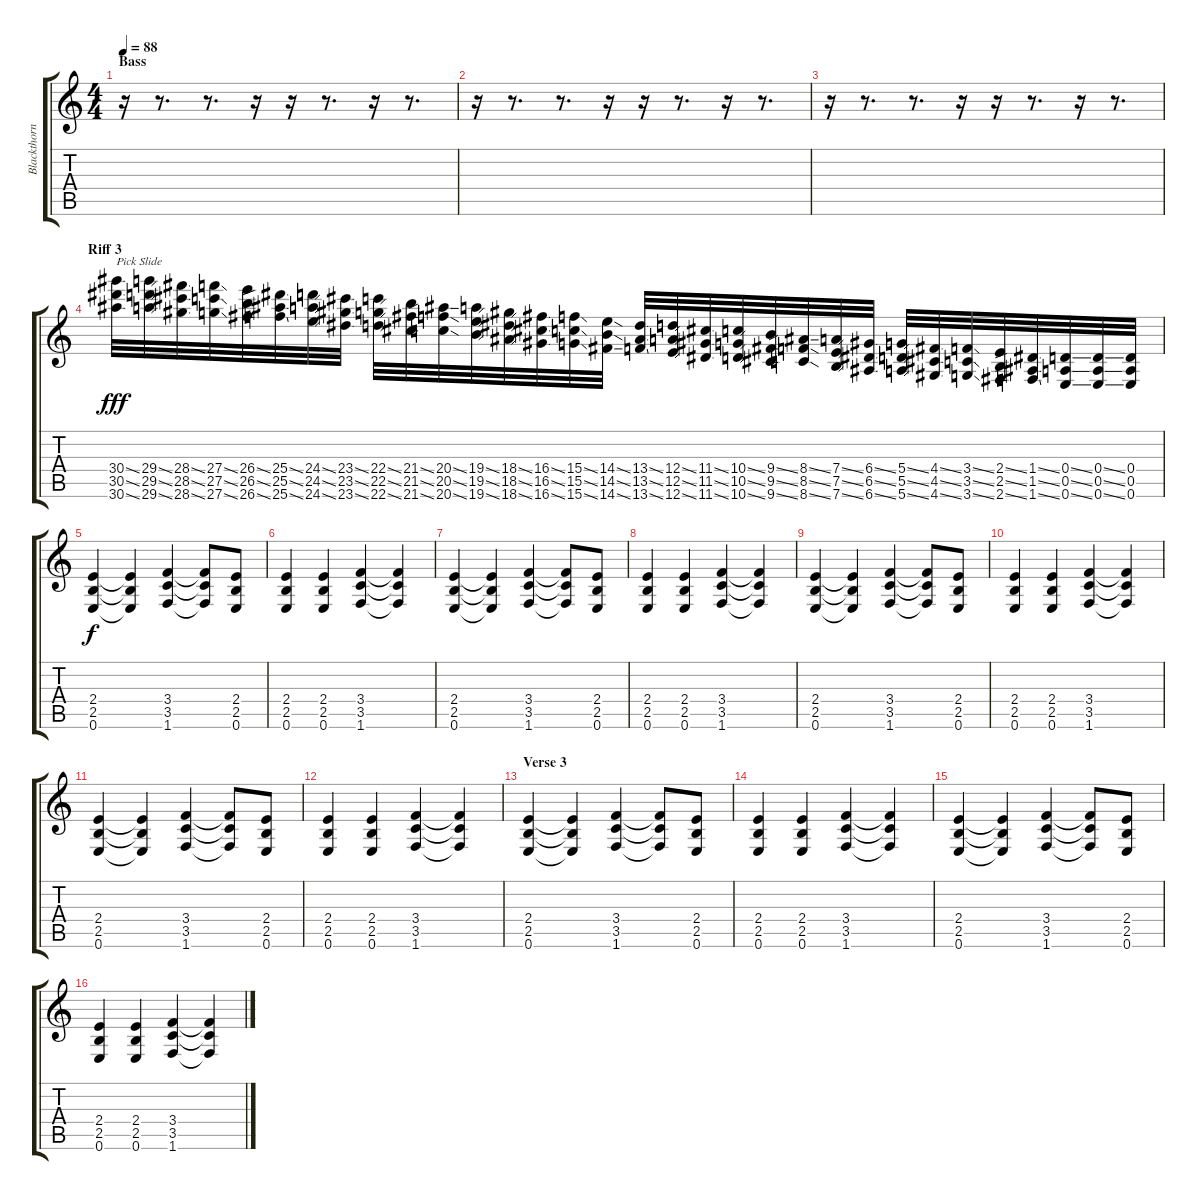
\track ("Blackthorn" "Blackthorn") {instrument distortionguitar}
\staff {score tabs}
\tuning (E4 B3 G3 D3 A2 E2) {hide}
\ts (4 4)
\section ("" "Bass")
\tempo 88
\clef g2
\ks c
r.16{dy f} r.8{d} r.8{d} r.16 r.16 r.8{d} r.16 r.8{d} |
r.16 r.8{d} r.8{d} r.16 r.16 r.8{d} r.16 r.8{d} |
r.16 r.8{d} r.8{d} r.16 r.16 r.8{d} r.16 r.8{d} |
\section ("" "Riff 3")
(30.4{ss} 30.5{ss} 30.6{ss}).32{txt "Pick Slide" dy fff} (29.4{ss} 29.5{ss} 29.6{ss}).32 (28.4{ss} 28.5{ss} 28.6{ss}).32 (27.4{ss} 27.5{ss} 27.6{ss}).32 (26.4{ss} 26.5{ss} 26.6{ss}).32 (25.4{ss} 25.5{ss} 25.6{ss}).32 (24.4{ss} 24.5{ss} 24.6{ss}).32 (23.4{ss} 23.5{ss} 23.6{ss}).32 (22.4{ss} 22.5{ss} 22.6{ss}).32 (21.4{ss} 21.5{ss} 21.6{ss}).32 (20.4{ss} 20.5{ss} 20.6{ss}).32 (19.4{ss} 19.5{ss} 19.6{ss}).32 (18.4{ss} 18.5{ss} 18.6{ss}).32 (16.4{ss} 16.5{ss} 16.6{ss}).32 (15.4{ss} 15.5{ss} 15.6{ss}).32 (14.4{ss} 14.5{ss} 14.6{ss}).32 (13.4{ss} 13.5{ss} 13.6{ss}).32 (12.4{ss} 12.5{ss} 12.6{ss}).32 (11.4{ss} 11.5{ss} 11.6{ss}).32 (10.4{ss} 10.5{ss} 10.6{ss}).32 (9.4{ss} 9.5{ss} 9.6{ss}).32 (8.4{ss} 8.5{ss} 8.6{ss}).32 (7.4{ss} 7.5{ss} 7.6{ss}).32 (6.4{ss} 6.5{ss} 6.6{ss}).32 (5.4{ss} 5.5{ss} 5.6{ss}).32 (4.4{ss} 4.5{ss} 4.6{ss}).32 (3.4{ss} 3.5{ss} 3.6{ss}).32 (2.4{ss} 2.5{ss} 2.6{ss}).32 (1.4{ss} 1.5{ss} 1.6{ss}).32 (0.4{ss} 0.5{ss} 0.6{ss}).32 (0.4{ss} 0.5{ss} 0.6{ss}).32 (0.4 0.5 0.6).32 |
(2.4 2.5 0.6).4{dy f} (2.4{t} 2.5{t} 0.6{t}).4 (3.4 3.5 1.6).4 (3.4{t} 3.5{t} 1.6{t}).8 (2.4 2.5 0.6).8 |
(2.4 2.5 0.6).4 (2.4 2.5 0.6).4 (3.4 3.5 1.6).4 (3.4{t} 3.5{t} 1.6{t}).4 |
(2.4 2.5 0.6).4 (2.4{t} 2.5{t} 0.6{t}).4 (3.4 3.5 1.6).4 (3.4{t} 3.5{t} 1.6{t}).8 (2.4 2.5 0.6).8 |
(2.4 2.5 0.6).4 (2.4 2.5 0.6).4 (3.4 3.5 1.6).4 (3.4{t} 3.5{t} 1.6{t}).4 |
(2.4 2.5 0.6).4 (2.4{t} 2.5{t} 0.6{t}).4 (3.4 3.5 1.6).4 (3.4{t} 3.5{t} 1.6{t}).8 (2.4 2.5 0.6).8 |
(2.4 2.5 0.6).4 (2.4 2.5 0.6).4 (3.4 3.5 1.6).4 (3.4{t} 3.5{t} 1.6{t}).4 |
(2.4 2.5 0.6).4 (2.4{t} 2.5{t} 0.6{t}).4 (3.4 3.5 1.6).4 (3.4{t} 3.5{t} 1.6{t}).8 (2.4 2.5 0.6).8 |
(2.4 2.5 0.6).4 (2.4 2.5 0.6).4 (3.4 3.5 1.6).4 (3.4{t} 3.5{t} 1.6{t}).4 |
\section ("" "Verse 3")
(2.4 2.5 0.6).4 (2.4{t} 2.5{t} 0.6{t}).4 (3.4 3.5 1.6).4 (3.4{t} 3.5{t} 1.6{t}).8 (2.4 2.5 0.6).8 |
(2.4 2.5 0.6).4 (2.4 2.5 0.6).4 (3.4 3.5 1.6).4 (3.4{t} 3.5{t} 1.6{t}).4 |
(2.4 2.5 0.6).4 (2.4{t} 2.5{t} 0.6{t}).4 (3.4 3.5 1.6).4 (3.4{t} 3.5{t} 1.6{t}).8 (2.4 2.5 0.6).8 |
(2.4 2.5 0.6).4 (2.4 2.5 0.6).4 (3.4 3.5 1.6).4 (3.4{t} 3.5{t} 1.6{t}).4
